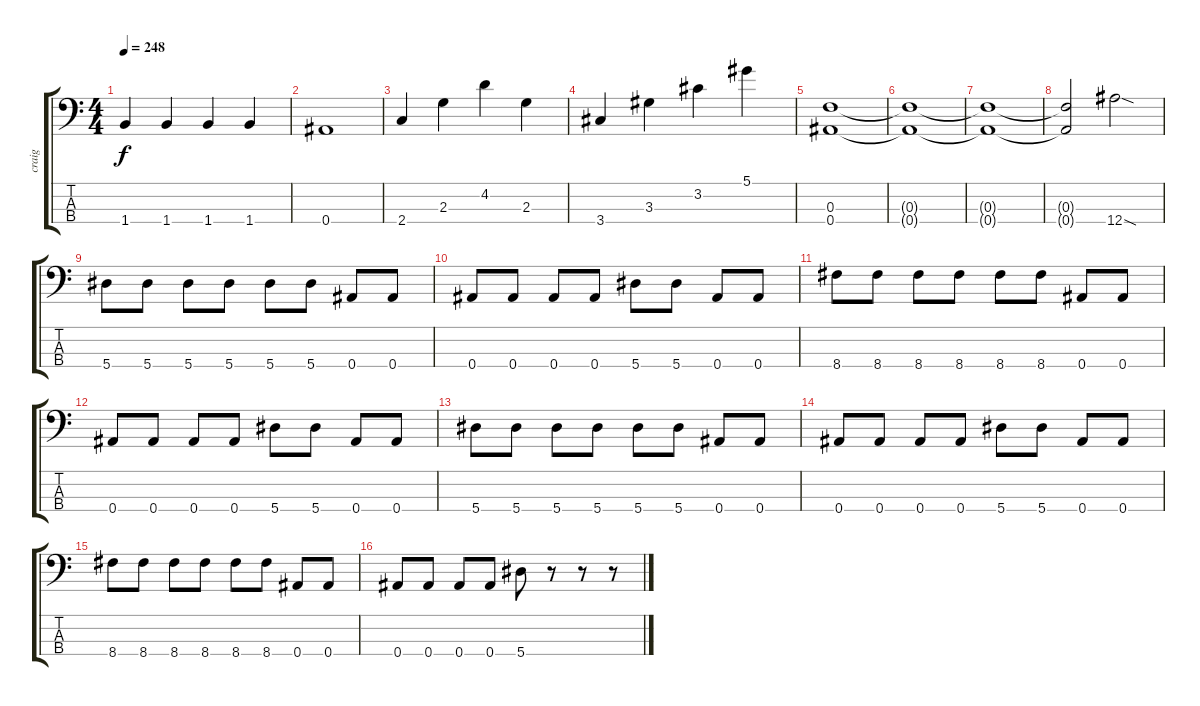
\track ("craig" "craig") {instrument slapbass2}
\staff {score tabs}
\tuning (Eb3 Bb2 F2 Bb1) {hide}
\ts (4 4)
\tempo 248
\clef f4
\ks c
1.4.4{dy f} 1.4.4 1.4.4 1.4.4 |
0.4.1 |
2.4.4 2.3.4 4.2.4 2.3.4 |
3.4.4 3.3.4 3.2.4 5.1.4 |
(0.3 0.4).1 |
(0.3{t} 0.4{t}).1 |
(0.3{t} 0.4{t}).1 |
(0.3{t} 0.4{t}).2 12.4{sod}.2 |
5.4.8 5.4.8 5.4.8 5.4.8 5.4.8 5.4.8 0.4.8 0.4.8 |
0.4.8 0.4.8 0.4.8 0.4.8 5.4.8 5.4.8 0.4.8 0.4.8 |
8.4.8 8.4.8 8.4.8 8.4.8 8.4.8 8.4.8 0.4.8 0.4.8 |
0.4.8 0.4.8 0.4.8 0.4.8 5.4.8 5.4.8 0.4.8 0.4.8 |
5.4.8 5.4.8 5.4.8 5.4.8 5.4.8 5.4.8 0.4.8 0.4.8 |
0.4.8 0.4.8 0.4.8 0.4.8 5.4.8 5.4.8 0.4.8 0.4.8 |
8.4.8 8.4.8 8.4.8 8.4.8 8.4.8 8.4.8 0.4.8 0.4.8 |
0.4.8 0.4.8 0.4.8 0.4.8 5.4.8 r.8 r.8 r.8
